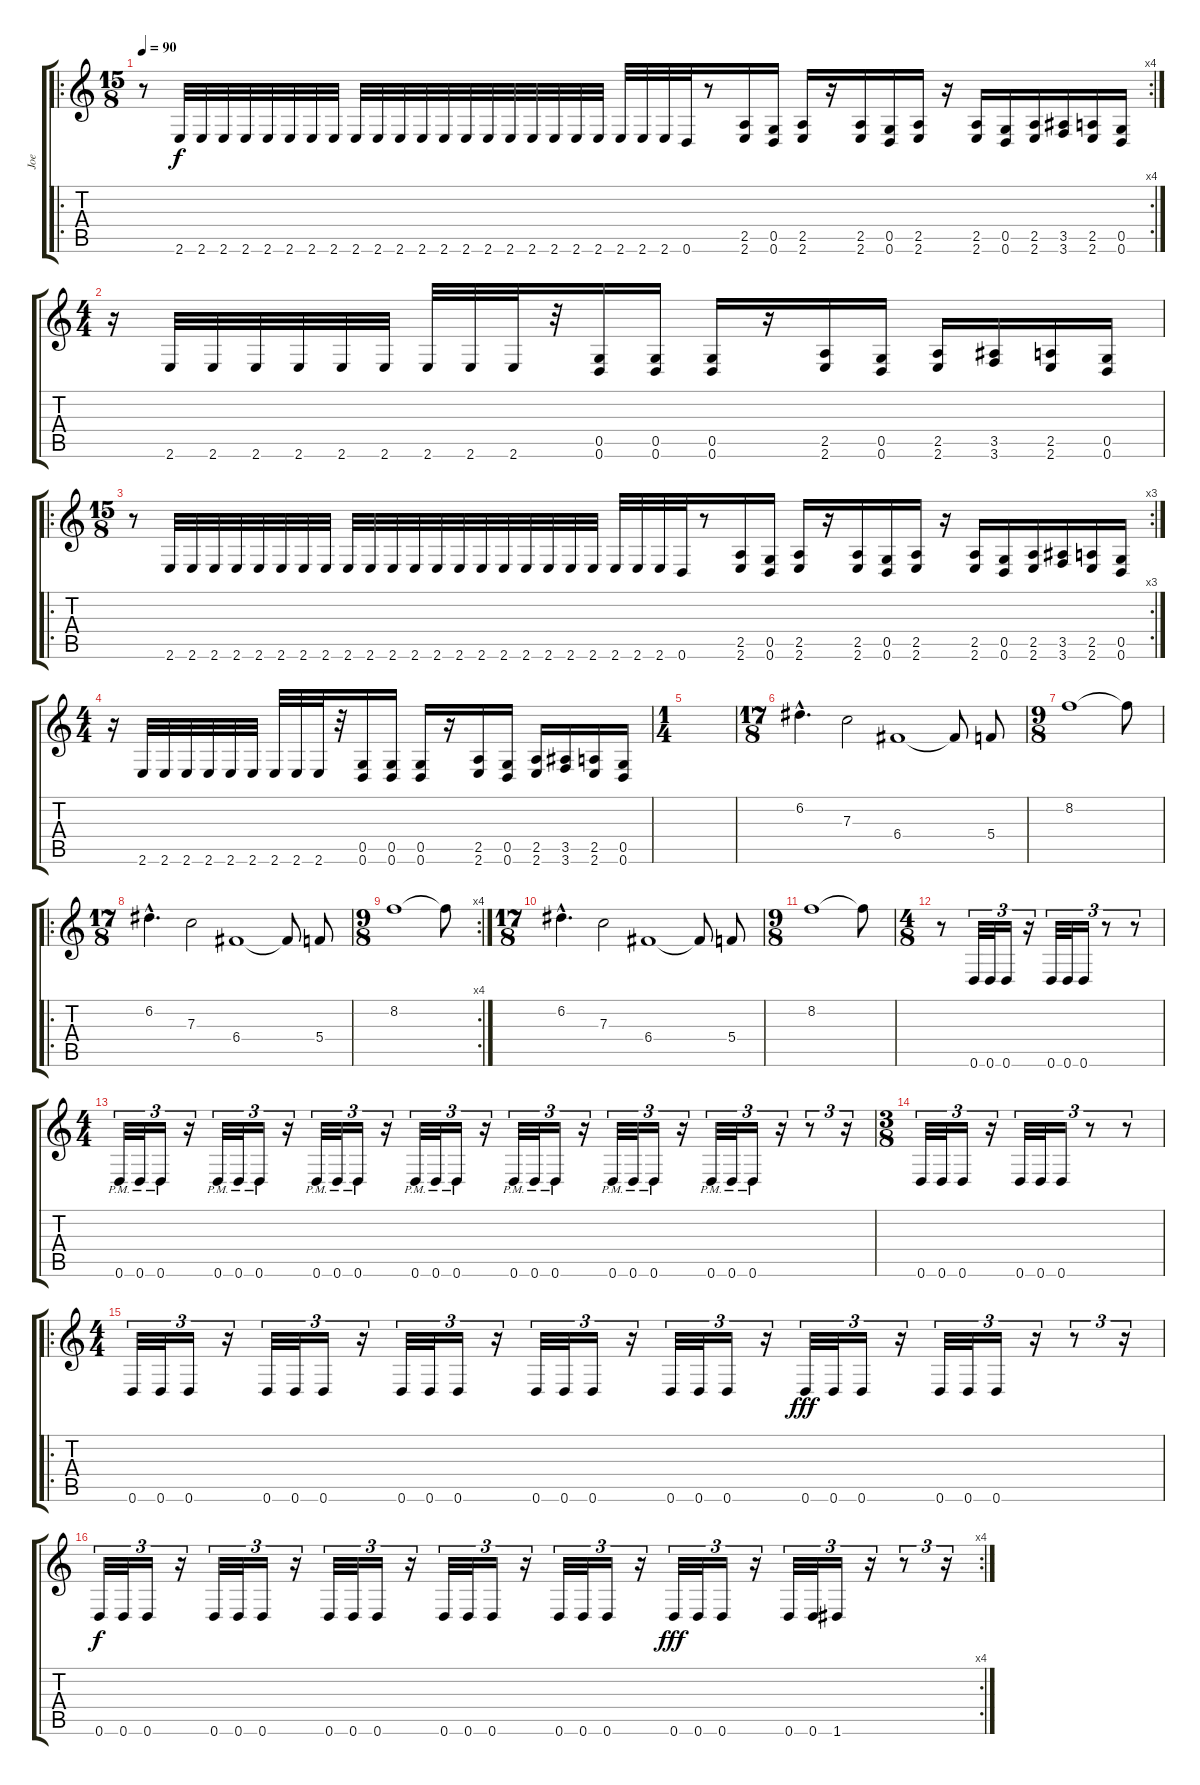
\track ("Joe" "Joe") {instrument overdrivenguitar}
\staff {score tabs}
\tuning (D4 A3 F3 C3 G2 D2) {hide}
\ro
\rc 4
\ts (15 8)
\tempo 90
\clef g2
\ks c
r.8{dy f} 2.6.32 2.6.32 2.6.32 2.6.32 2.6.32 2.6.32 2.6.32 2.6.32 2.6.32 2.6.32 2.6.32 2.6.32 2.6.32 2.6.32 2.6.32 2.6.32 2.6.32 2.6.32 2.6.32 2.6.32 2.6.32 2.6.32 2.6.32 0.6.32 r.8 (2.5 2.6).16 (0.5 0.6).16 (2.5 2.6).16 r.16 (2.5 2.6).16 (0.5 0.6).16 (2.5 2.6).16 r.16 (2.5 2.6).16 (0.5 0.6).16 (2.5 2.6).16 (3.5 3.6).16 (2.5 2.6).16 (0.5 0.6).16 |
\ts (4 4)
r.16 2.6.32 2.6.32 2.6.32 2.6.32 2.6.32 2.6.32 2.6.32 2.6.32 2.6.32 r.32 (0.5 0.6).16 (0.5 0.6).16 (0.5 0.6).16 r.16 (2.5 2.6).16 (0.5 0.6).16 (2.5 2.6).16 (3.5 3.6).16 (2.5 2.6).16 (0.5 0.6).16 |
\ro
\rc 3
\ts (15 8)
r.8 2.6.32 2.6.32 2.6.32 2.6.32 2.6.32 2.6.32 2.6.32 2.6.32 2.6.32 2.6.32 2.6.32 2.6.32 2.6.32 2.6.32 2.6.32 2.6.32 2.6.32 2.6.32 2.6.32 2.6.32 2.6.32 2.6.32 2.6.32 0.6.32 r.8 (2.5 2.6).16 (0.5 0.6).16 (2.5 2.6).16 r.16 (2.5 2.6).16 (0.5 0.6).16 (2.5 2.6).16 r.16 (2.5 2.6).16 (0.5 0.6).16 (2.5 2.6).16 (3.5 3.6).16 (2.5 2.6).16 (0.5 0.6).16 |
\ts (4 4)
r.16 2.6.32 2.6.32 2.6.32 2.6.32 2.6.32 2.6.32 2.6.32 2.6.32 2.6.32 r.32 (0.5 0.6).16 (0.5 0.6).16 (0.5 0.6).16 r.16 (2.5 2.6).16 (0.5 0.6).16 (2.5 2.6).16 (3.5 3.6).16 (2.5 2.6).16 (0.5 0.6).16 |
\ts (1 4)
|
\ts (17 8)
6.2{hac}.4{d volume 9} 7.3.2 6.4.1 6.4{t}.8 5.4.8 |
\ts (9 8)
8.2.1 8.2{t}.8 |
\ro
\ts (17 8)
6.2{hac}.4{d} 7.3.2 6.4.1 6.4{t}.8 5.4.8 |
\rc 4
\ts (9 8)
8.2.1 8.2{t}.8 |
\ts (17 8)
6.2{hac}.4{d} 7.3.2 6.4.1 6.4{t}.8 5.4.8 |
\ts (9 8)
8.2.1 8.2{t}.8 |
\ts (4 8)
r.8{volume 14 instrument distortionguitar} 0.6.32{tu (3 2)} 0.6.32{tu (3 2)} 0.6.16{tu (3 2)} r.16{tu (3 2)} 0.6.32{tu (3 2)} 0.6.32{tu (3 2)} 0.6.16{tu (3 2)} r.8{tu (3 2)} r.8{tu (3 2)} |
\ts (4 4)
0.6{pm}.32{tu (3 2)} 0.6{pm}.32{tu (3 2)} 0.6{pm}.16{tu (3 2)} r.16{tu (3 2)} 0.6{pm}.32{tu (3 2)} 0.6{pm}.32{tu (3 2)} 0.6{pm}.16{tu (3 2)} r.16{tu (3 2)} 0.6{pm}.32{tu (3 2)} 0.6{pm}.32{tu (3 2)} 0.6{pm}.16{tu (3 2)} r.16{tu (3 2)} 0.6{pm}.32{tu (3 2)} 0.6{pm}.32{tu (3 2)} 0.6{pm}.16{tu (3 2)} r.16{tu (3 2)} 0.6{pm}.32{tu (3 2)} 0.6{pm}.32{tu (3 2)} 0.6{pm}.16{tu (3 2)} r.16{tu (3 2)} 0.6{pm}.32{tu (3 2)} 0.6{pm}.32{tu (3 2)} 0.6{pm}.16{tu (3 2)} r.16{tu (3 2)} 0.6{pm}.32{tu (3 2)} 0.6{pm}.32{tu (3 2)} 0.6{pm}.16{tu (3 2)} r.16{tu (3 2)} r.8{tu (3 2)} r.16{tu (3 2)} |
\ts (3 8)
0.6.32{tu (3 2)} 0.6.32{tu (3 2)} 0.6.16{tu (3 2)} r.16{tu (3 2)} 0.6.32{tu (3 2)} 0.6.32{tu (3 2)} 0.6.16{tu (3 2)} r.8{tu (3 2)} r.8{tu (3 2)} |
\ro
\ts (4 4)
0.6.32{tu (3 2) volume 15} 0.6.32{tu (3 2)} 0.6.16{tu (3 2)} r.16{tu (3 2)} 0.6.32{tu (3 2)} 0.6.32{tu (3 2)} 0.6.16{tu (3 2)} r.16{tu (3 2)} 0.6.32{tu (3 2)} 0.6.32{tu (3 2)} 0.6.16{tu (3 2)} r.16{tu (3 2)} 0.6.32{tu (3 2)} 0.6.32{tu (3 2)} 0.6.16{tu (3 2)} r.16{tu (3 2)} 0.6.32{tu (3 2)} 0.6.32{tu (3 2)} 0.6.16{tu (3 2)} r.16{tu (3 2)} 0.6.32{tu (3 2) dy fff} 0.6.32{tu (3 2)} 0.6.16{tu (3 2)} r.16{tu (3 2)} 0.6.32{tu (3 2)} 0.6.32{tu (3 2)} 0.6.16{tu (3 2)} r.16{tu (3 2)} r.8{tu (3 2)} r.16{tu (3 2)} |
\rc 4
0.6.32{tu (3 2) dy f volume 15} 0.6.32{tu (3 2)} 0.6.16{tu (3 2)} r.16{tu (3 2)} 0.6.32{tu (3 2)} 0.6.32{tu (3 2)} 0.6.16{tu (3 2)} r.16{tu (3 2)} 0.6.32{tu (3 2)} 0.6.32{tu (3 2)} 0.6.16{tu (3 2)} r.16{tu (3 2)} 0.6.32{tu (3 2)} 0.6.32{tu (3 2)} 0.6.16{tu (3 2)} r.16{tu (3 2)} 0.6.32{tu (3 2)} 0.6.32{tu (3 2)} 0.6.16{tu (3 2)} r.16{tu (3 2)} 0.6.32{tu (3 2) dy fff} 0.6.32{tu (3 2)} 0.6.16{tu (3 2)} r.16{tu (3 2)} 0.6.32{tu (3 2)} 0.6.32{tu (3 2)} 1.6.16{tu (3 2)} r.16{tu (3 2)} r.8{tu (3 2)} r.16{tu (3 2)}
